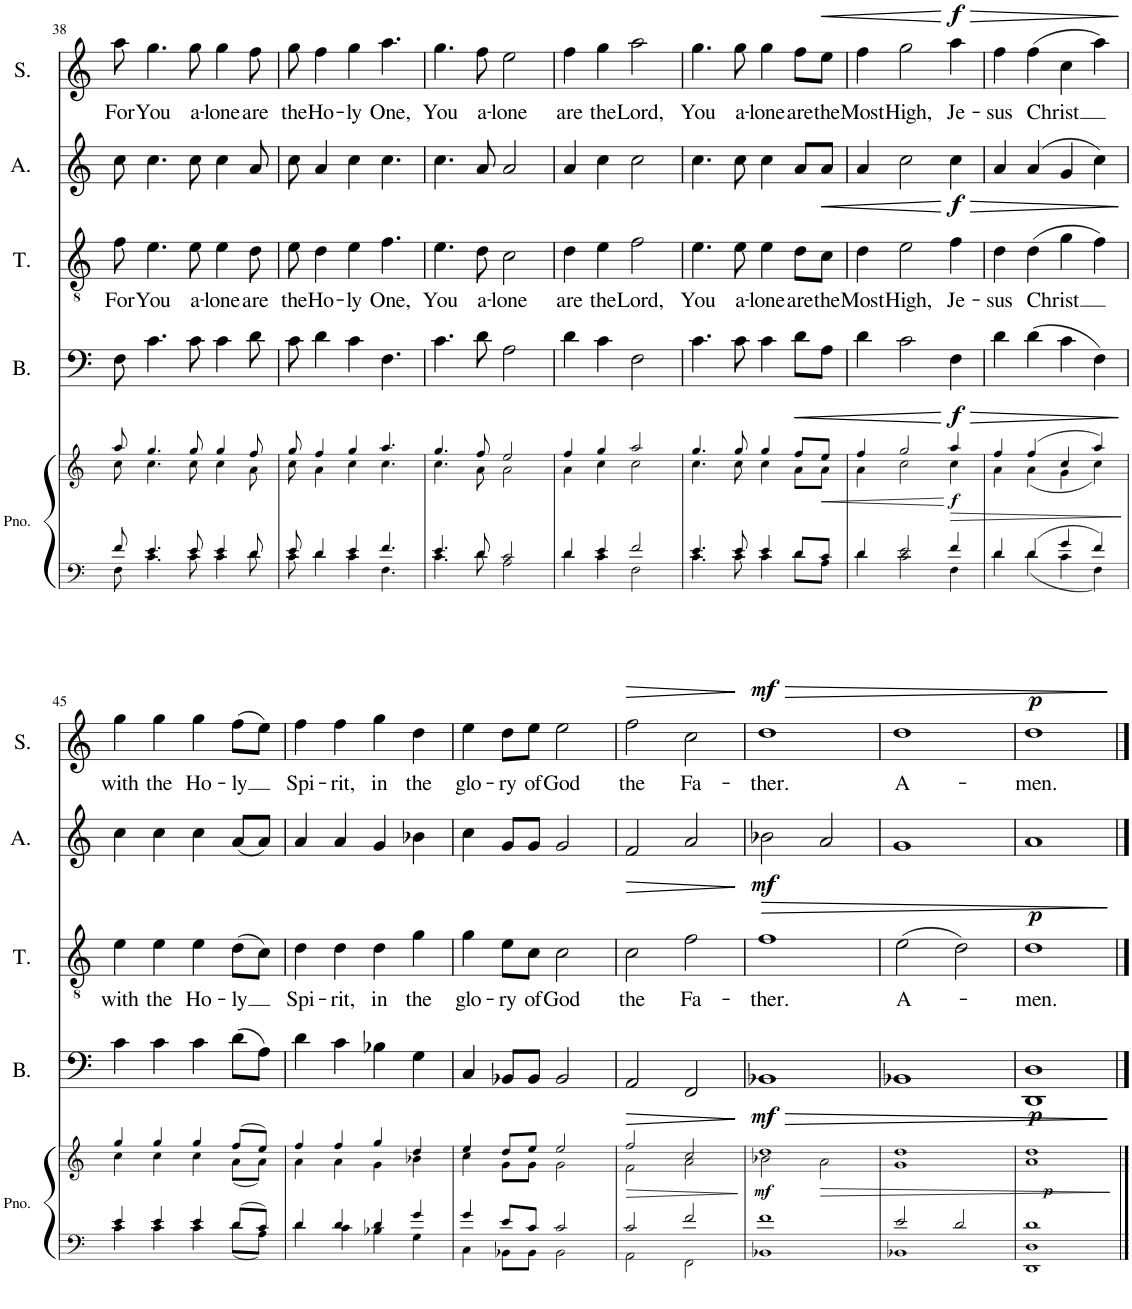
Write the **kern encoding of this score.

**kern	**kern	**dynam	**kern	**dynam	**kern	**text	**dynam	**kern	**dynam	**kern	**text	**dynam
*part5	*part5	*part5	*part4	*part4	*part3	*part3	*part3	*part2	*part2	*part1	*part1	*part1
*staff6	*staff5	*staff5/6	*staff4	*staff4	*staff3	*staff3	*staff3	*staff2	*staff2	*staff1	*staff1	*staff1
*I"Piano (for  rehearsal  only)	*	*	*I"Bass	*	*I"Tenor	*	*	*I"Alto	*	*I"Soprano	*	*
*I'Pno.	*	*	*I'B.	*	*I'T.	*	*	*I'A.	*	*I'S.	*	*
!!LO:PB:g=z
*clefF4	*clefG2	*	*clefF4	*	*clefGv2	*	*	*clefG2	*	*clefG2	*	*
*k[]	*k[]	*	*k[]	*	*k[]	*	*	*k[]	*	*k[]	*	*
*M4/4	*M4/4	*	*M4/4	*	*M4/4	*	*	*M4/4	*	*M4/4	*	*
=38	=38	=38	=38	=38	=38	=38	=38	=38	=38	=38	=38	=38
*^	*^	*	*	*	*	*	*	*	*	*	*	*
!	!	!	!	!	!	!	!	!LO:LY:b	!	!	!	!	!LO:LY:b	!
8f/	8F\	8aa/	8cc\	.	8F\	.	8f\	For	.	8cc\	.	8aa\	For	.
!	!	!	!	!	!	!	!	!LO:LY:b	!	!	!	!	!LO:LY:b	!
4.e/	4.c\	4.gg/	4.cc\	.	4.c\	.	4.e\	You	.	4.cc\	.	4.gg\	You	.
!	!	!	!	!	!	!	!	!LO:LY:b	!	!	!	!	!LO:LY:b	!
8e/	8c\	8gg/	8cc\	.	8c\	.	8e\	a-	.	8cc\	.	8gg\	a-	.
!	!	!	!	!	!	!	!	!LO:LY:b	!	!	!	!	!LO:LY:b	!
4e/	4c\	4gg/	4cc\	.	4c\	.	4e\	-lone	.	4cc\	.	4gg\	-lone	.
!	!	!	!	!	!	!	!	!LO:LY:b	!	!	!	!	!LO:LY:b	!
8d/	8d\	8ff/	8a\	.	8d\	.	8d\	are	.	8a/	.	8ff\	are	.
=39	=39	=39	=39	=39	=39	=39	=39	=39	=39	=39	=39	=39	=39	=39
!	!	!	!	!	!	!	!	!LO:LY:b	!	!	!	!	!LO:LY:b	!
8e/	8c\	8gg/	8cc\	.	8c\	.	8e\	the	.	8cc\	.	8gg\	the	.
!	!	!	!	!	!	!	!	!LO:LY:b	!	!	!	!	!LO:LY:b	!
4d/	4d\	4ff/	4a\	.	4d\	.	4d\	Ho-	.	4a/	.	4ff\	Ho-	.
!	!	!	!	!	!	!	!	!LO:LY:b	!	!	!	!	!LO:LY:b	!
4e/	4c\	4gg/	4cc\	.	4c\	.	4e\	-ly	.	4cc\	.	4gg\	-ly	.
!	!	!	!	!	!	!	!	!LO:LY:b	!	!	!	!	!LO:LY:b	!
4.f/	4.F\	4.aa/	4.cc\	.	4.F\	.	4.f\	One,	.	4.cc\	.	4.aa\	One,	.
=40	=40	=40	=40	=40	=40	=40	=40	=40	=40	=40	=40	=40	=40	=40
!	!	!	!	!	!	!	!	!LO:LY:b	!	!	!	!	!LO:LY:b	!
4.e/	4.c\	4.gg/	4.cc\	.	4.c\	.	4.e\	You	.	4.cc\	.	4.gg\	You	.
!	!	!	!	!	!	!	!	!LO:LY:b	!	!	!	!	!LO:LY:b	!
8d/	8d\	8ff/	8a\	.	8d\	.	8d\	a-	.	8a/	.	8ff\	a-	.
!	!	!	!	!	!	!	!	!LO:LY:b	!	!	!	!	!LO:LY:b	!
2c/	2A\	2ee/	2a\	.	2A\	.	2c\	-lone	.	2a/	.	2ee\	-lone	.
=41	=41	=41	=41	=41	=41	=41	=41	=41	=41	=41	=41	=41	=41	=41
!	!	!	!	!	!	!	!	!LO:LY:b	!	!	!	!	!LO:LY:b	!
4d/	4d\	4ff/	4a\	.	4d\	.	4d\	are	.	4a/	.	4ff\	are	.
!	!	!	!	!	!	!	!	!LO:LY:b	!	!	!	!	!LO:LY:b	!
4e/	4c\	4gg/	4cc\	.	4c\	.	4e\	the	.	4cc\	.	4gg\	the	.
!	!	!	!	!	!	!	!	!LO:LY:b	!	!	!	!	!LO:LY:b	!
2f/	2F\	2aa/	2cc\	.	2F\	.	2f\	Lord,	.	2cc\	.	2aa\	Lord,	.
=42	=42	=42	=42	=42	=42	=42	=42	=42	=42	=42	=42	=42	=42	=42
!	!	!	!	!	!	!	!	!LO:LY:b	!	!	!	!	!LO:LY:b	!
4.e/	4.c\	4.gg/	4.cc\	.	4.c\	.	4.e\	You	.	4.cc\	.	4.gg\	You	.
!	!	!	!	!	!	!	!	!LO:LY:b	!	!	!	!	!LO:LY:b	!
8e/	8c\	8gg/	8cc\	.	8c\	.	8e\	a-	.	8cc\	.	8gg\	a-	.
!	!	!	!	!	!	!	!	!LO:LY:b	!	!	!	!	!LO:LY:b	!
4e/	4c\	4gg/	4cc\	.	4c\	.	4e\	-lone	.	4cc\	.	4gg\	-lone	.
!	!	!	!	!	!	!LO:HP:b	!	!LO:LY:b	!	!	!	!	!LO:LY:b	!
8d/L	8d\L	8ff/L	8a\L	.	8d\L	<	8d\L	are	.	8a/L	.	8ff\L	are	.
!	!	!	!	!LO:HP:b	!	!	!	!LO:LY:b	!LO:HP:b	!	!	!	!LO:LY:b	!LO:HP:b
8c/J	8A\J	8ee/J	8a\J	<	8A\J	.	8c\J	the	<	8a/J	.	8ee\J	the	<
=43	=43	=43	=43	=43	=43	=43	=43	=43	=43	=43	=43	=43	=43	=43
!	!	!	!	!	!	!	!	!LO:LY:b	!	!	!	!	!LO:LY:b	!
4d/	4d\	4ff/	4a\	.	4d\	.	4d\	-Most	.	4a/	.	4ff\	-Most	.
!	!	!	!	!	!	!	!	!LO:LY:b	!	!	!	!	!LO:LY:b	!
2e/	2c\	2gg/	2cc\	.	2c\	.	2e\	High,	.	2cc\	.	2gg\	High,	.
!	!	!	!	!LO:DY:n=1:b	!	!LO:HP:n=1:b	!	!LO:LY:b	!LO:HP:n=1:b	!	!	!	!LO:LY:b	!LO:HP:n=1:b
!	!	!	!	!	!	!LO:DY:n=1:b	!	!	!LO:DY:n=1:a	!	!	!	!	!LO:DY:n=1:a
4f/	4F\	4aa/	4cc\	[ f	4F\	[ > f	4f\	Je-	[ > f	4cc\	.	4aa\	Je-	[ > f
=44	=44	=44	=44	=44	=44	=44	=44	=44	=44	=44	=44	=44	=44	=44
!	!	!	!	!	!	!	!	!LO:LY:b	!	!	!	!	!LO:LY:b	!
4d/	4d\	4ff/	4a\	.	4d\	.	4d\	-sus	.	4a/	.	4ff\	-sus	.
!	!	!	!	!	!	!	!	!LO:LY:b	!	!	!	!	!LO:LY:b	!
4d/	4d\	(4ff/	(4a\	.	(4d\	.	(4d\	-Christ	.	(4a/	.	(4ff\	-Christ	.
4g/	4c\	4cc/	4g\	.	4c\	.	4g\	.	.	4g/	.	4cc\	.	.
4f/	4F\	4aa/)	4cc\)	.	4F\)	.	4f\)	.	.	4cc\)	.	4aa\)	.	.
*v	*v	*	*	*	*	*	*	*	*	*	*	*	*	*
*	*v	*v	*	*	*	*	*	*	*	*	*	*	*
.	.	.	.	]	.	.	]	.	.	.	.	]
!!LO:LB:g=z
=45	=45	=45	=45	=45	=45	=45	=45	=45	=45	=45	=45	=45
*^	*^	*	*	*	*	*	*	*	*	*	*	*
!	!	!	!	!	!	!	!	!LO:LY:b	!	!	!	!	!LO:LY:b	!
4e/	4c\	4gg/	4cc\	.	4c\	.	4e\	with	.	4cc\	.	4gg\	with	.
!	!	!	!	!	!	!	!	!LO:LY:b	!	!	!	!	!LO:LY:b	!
4e/	4c\	4gg/	4cc\	.	4c\	.	4e\	the	.	4cc\	.	4gg\	the	.
!	!	!	!	!	!	!	!	!LO:LY:b	!	!	!	!	!LO:LY:b	!
4e/	4c\	4gg/	4cc\	.	4c\	.	4e\	Ho-	.	4cc\	.	4gg\	Ho-	.
!	!	!	!	!	!	!	!	!LO:LY:b	!	!	!	!	!LO:LY:b	!
8d/L	8d\L	(8ff/L	(8a\L	.	(8d\L	.	(8d\L	-ly	.	(8a/L	.	(8ff\L	-ly	.
8c/J	8A\J	8ee/J)	8a\J)	.	8A\J)	.	8c\J)	.	.	8a/J)	.	8ee\J)	.	.
=46	=46	=46	=46	=46	=46	=46	=46	=46	=46	=46	=46	=46	=46	=46
!	!	!	!	!	!	!	!	!LO:LY:b	!	!	!	!	!LO:LY:b	!
4d/	4d\	4ff/	4a\	.	4d\	.	4d\	Spi-	.	4a/	.	4ff\	Spi-	.
!	!	!	!	!	!	!	!	!LO:LY:b	!	!	!	!	!LO:LY:b	!
4d/	4c\	4ff/	4a\	.	4c\	.	4d\	-rit,	.	4a/	.	4ff\	-rit,	.
!	!	!	!	!	!	!	!	!LO:LY:b	!	!	!	!	!LO:LY:b	!
4d/	4B-X\	4gg/	4g\	.	4B-X\	.	4d\	in	.	4g/	.	4gg\	in	.
!	!	!	!	!	!	!	!	!LO:LY:b	!	!	!	!	!LO:LY:b	!
4g/	4G\	4dd/	4b-X\	.	4G\	.	4g\	the	.	4b-X\	.	4dd\	the	.
=47	=47	=47	=47	=47	=47	=47	=47	=47	=47	=47	=47	=47	=47	=47
!	!	!	!	!	!	!	!	!LO:LY:b	!	!	!	!	!LO:LY:b	!
4g/	4C\	4ee/	4cc\	.	4C/	.	4g\	glo-	.	4cc\	.	4ee\	glo-	.
!	!	!	!	!	!	!	!	!LO:LY:b	!	!	!	!	!LO:LY:b	!
8e/L	8BB-X\L	8dd/L	8g\L	.	8BB-X/L	.	8e\L	-ry	.	8g/L	.	8dd\L	-ry	.
!	!	!	!	!	!	!	!	!LO:LY:b	!	!	!	!	!LO:LY:b	!
8c/J	8BB-\J	8ee/J	8g\J	.	8BB-/J	.	8c\J	of	.	8g/J	.	8ee\J	of	.
!	!	!	!	!	!	!	!	!LO:LY:b	!	!	!	!	!LO:LY:b	!
2c/	2BB-\	2ee/	2g\	.	2BB-/	.	2c\	God	.	2g/	.	2ee\	God	.
=48	=48	=48	=48	=48	=48	=48	=48	=48	=48	=48	=48	=48	=48	=48
!	!	!	!	!LO:HP:b	!	!LO:HP:b	!	!LO:LY:b	!	!	!LO:HP:b	!	!LO:LY:b	!LO:HP:b
2c/	2AA\	2ff/	2f\	>	2AA/	>	2c\	the	.	2f/	>	2ff\	the	>
!	!	!	!	!	!	!	!	!LO:LY:b	!	!	!	!	!LO:LY:b	!
2f/	2FF\	2cc/	2a\	.	2FF/	.	2f\	Fa-	.	2a/	.	2cc\	Fa-	.
*v	*v	*	*	*	*	*	*	*	*	*	*	*	*	*
*	*v	*v	*	*	*	*	*	*	*	*	*	*	*
.	.	]	.	]	.	.	.	.	]	.	.	]
=49	=49	=49	=49	=49	=49	=49	=49	=49	=49	=49	=49	=49
*^	*^	*	*	*	*	*	*	*	*	*	*	*
!	!	!	!	!LO:DY:b	!	!LO:HP:b	!	!LO:LY:b	!LO:HP:b	!	!	!	!LO:LY:b	!LO:HP:b
!	!	!	!	!	!	!LO:DY:n=1:b	!	!	!	!	!LO:DY:b	!	!	!LO:DY:n=1:a
1f	1BB-X	1dd	2b-X\	mf	1BB-X	> mf	1f	-ther.	>	2b-X\	mf	1dd	-ther.	> mf
!	!	!	!	!LO:HP:b	!	!	!	!	!	!	!	!	!	!
.	.	.	2a\	>	.	.	.	.	.	2a/	.	.	.	.
=50	=50	=50	=50	=50	=50	=50	=50	=50	=50	=50	=50	=50	=50	=50
!	!	!	!	!	!	!	!	!LO:LY:b	!	!	!	!	!LO:LY:b	!
2e/	1BB-X	1dd	1g	.	1BB-X	.	(2e\	A-	.	1g	.	1dd	A-	.
2d/	.	.	.	.	.	.	2d\)	.	.	.	.	.	.	.
=51	=51	=51	=51	=51	=51	=51	=51	=51	=51	=51	=51	=51	=51	=51
!	!	!	!	!LO:DY:b	!	!LO:DY:b	!	!LO:LY:b	!LO:DY:a	!	!	!	!LO:LY:b	!LO:DY:a
1d	1DD 1D	1dd	1a	p	1DD 1D	p	1d	-men.	p	1a	.	1dd	-men.	p
*v	*v	*	*	*	*	*	*	*	*	*	*	*	*	*
*	*v	*v	*	*	*	*	*	*	*	*	*	*	*
.	.	]	.	]	.	.	]	.	.	.	.	]
==	==	==	==	==	==	==	==	==	==	==	==	==
*-	*-	*-	*-	*-	*-	*-	*-	*-	*-	*-	*-	*-
